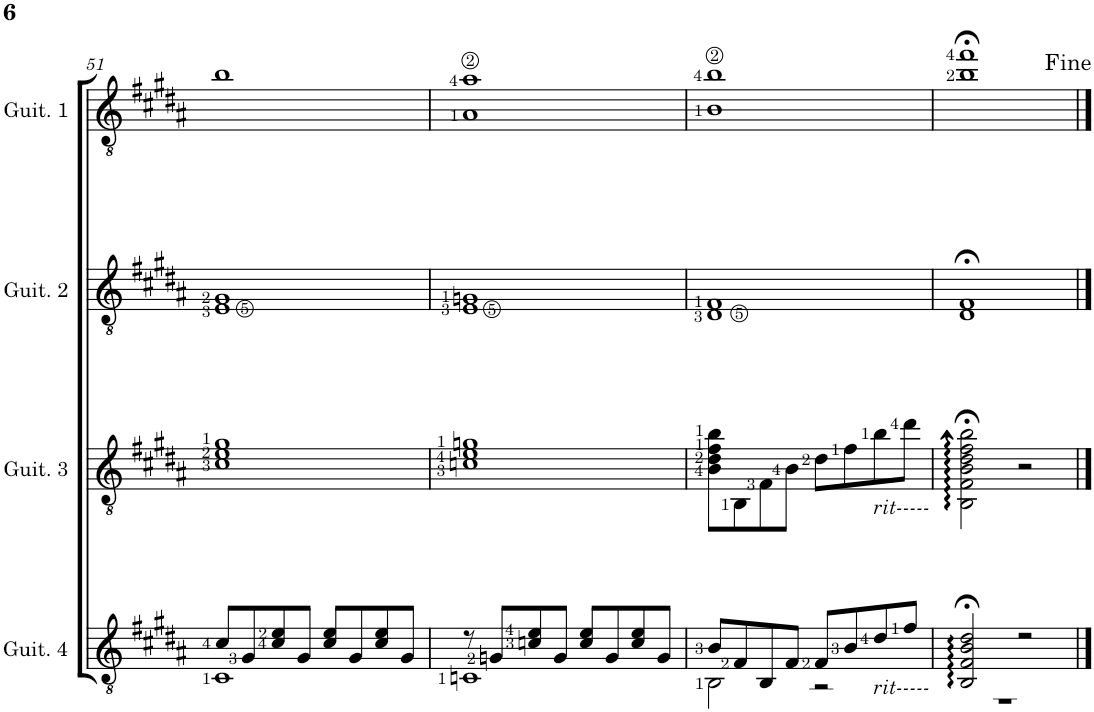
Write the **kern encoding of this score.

**kern	**kern	**kern	**kern
*part4	*part3	*part2	*part1
*staff4	*staff3	*staff2	*staff1
*I"Gt-4	*I"Gt-3	*I"Gt-2	*I"Gt-1
!!LO:PB:g=z
*clefGv2	*clefGv2	*clefGv2	*clefGv2
*k[f#c#g#d#a#]	*k[f#c#g#d#a#]	*k[f#c#g#d#a#]	*k[f#c#g#d#a#]
*M4/4	*M4/4	*M4/4	*M4/4
=51	=51	=51	=51
*^	*	*	*
8c#/L	1C#	1c# 1e 1g#	1E 1G#	1b
8G#/	.	.	.	.
8c#/ 8e/	.	.	.	.
8G#/J	.	.	.	.
8c#/ 8e/L	.	.	.	.
8G#/	.	.	.	.
8c#/ 8e/	.	.	.	.
8G#/J	.	.	.	.
=52	=52	=52	=52	=52
8r	1Cn	1cn 1e 1gn	1E 1Gn	1A# 1a#
8Gn/L	.	.	.	.
8cn/ 8e/	.	.	.	.
8G/J	.	.	.	.
8c/ 8e/L	.	.	.	.
8G/	.	.	.	.
8c/ 8e/	.	.	.	.
8G/J	.	.	.	.
=53	=53	=53	=53	=53
8B/L	2BB\	8B\ 8d#\ 8f#\ 8b\L	1D# 1F#	1B 1b
8F#/	.	8BB\	.	.
8BB/	.	8F#\	.	.
8F#/J	.	8B\J	.	.
8F#/L	2r	8d#\L	.	.
8B/	.	8f#\	.	.
!	!	!LO:TX:b:i:t=rit-----	!	!
!LO:TX:b:i:t=rit-----	!	!	!	!
8d#/	.	8b\	.	.
8f#/J	.	8dd#\J	.	.
=54	=54	=54	=54	=54
2BB/;< 2F#/;< 2B/;< 2d#/;<	1r	2BB\;< 2F#\;< 2B\;< 2d#\;< 2f#\;< 2b\;<	1D#;< 1F#;<	1b;< 1ff#;<
2r	.	2r	.	.
*v	*v	*	*	*
==	==	==	==
*-	*-	*-	*-
